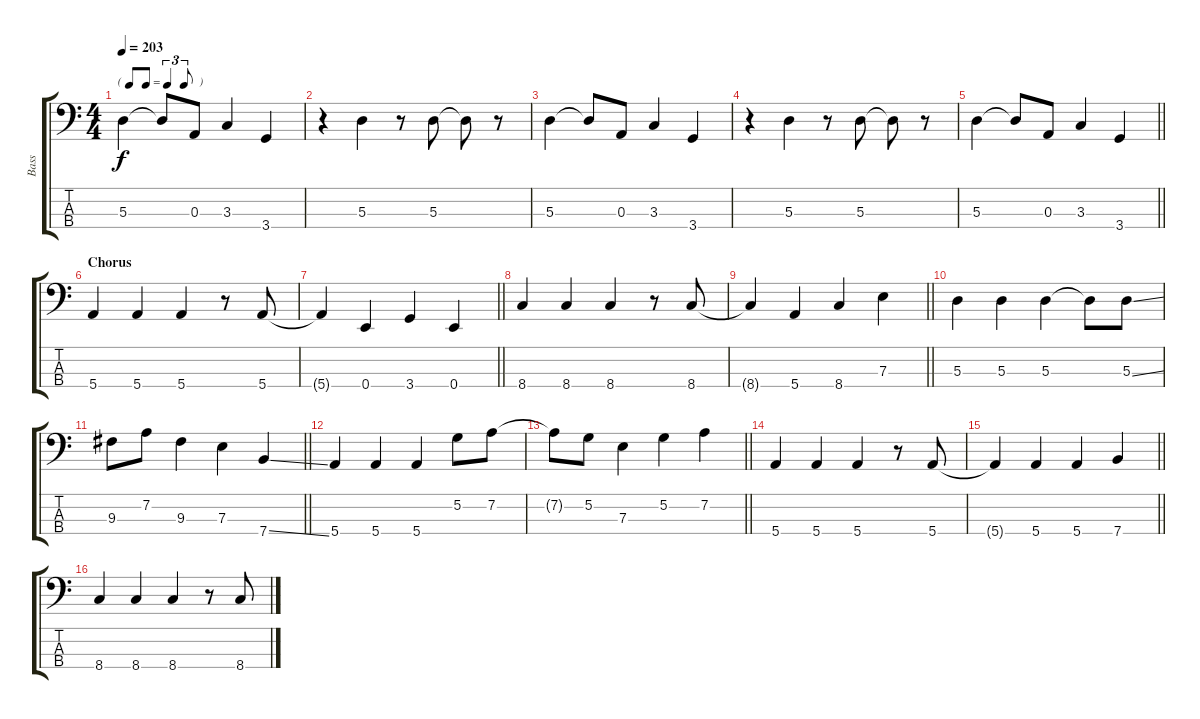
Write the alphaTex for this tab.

\track ("Bass" "Bass") {instrument electricbassfinger}
\staff {score tabs}
\tuning (G2 D2 A1 E1) {hide}
\ts (4 4)
\tf triplet8th
\tempo 203
\clef f4
\ks c
5.3.4{dy f} 5.3{t}.8 0.3.8 3.3.4 3.4.4 |
r.4 5.3.4 r.8 5.3.8 5.3{t}.8 r.8 |
5.3.4 5.3{t}.8 0.3.8 3.3.4 3.4.4 |
r.4 5.3.4 r.8 5.3.8 5.3{t}.8 r.8 |
\barLineRight lightlight
5.3.4 5.3{t}.8 0.3.8 3.3.4 3.4.4 |
\section ("" "Chorus")
5.4.4 5.4.4 5.4.4 r.8 5.4.8 |
\barLineRight lightlight
5.4{t}.4 0.4.4 3.4.4 0.4.4 |
8.4.4 8.4.4 8.4.4 r.8 8.4.8 |
\barLineRight lightlight
8.4{t}.4 5.4.4 8.4.4 7.3.4 |
5.3.4 5.3.4 5.3.4 5.3{t}.8 5.3{ss}.8 |
\barLineRight lightlight
9.3.8 7.2.8 9.3.4 7.3.4 7.4{ss}.4 |
5.4.4 5.4.4 5.4.4 5.2.8 7.2.8 |
\barLineRight lightlight
7.2{t}.8 5.2.8 7.3.4 5.2.4 7.2.4 |
5.4.4 5.4.4 5.4.4 r.8 5.4.8 |
\barLineRight lightlight
5.4{t}.4 5.4.4 5.4.4 7.4.4 |
8.4.4 8.4.4 8.4.4 r.8 8.4.8
